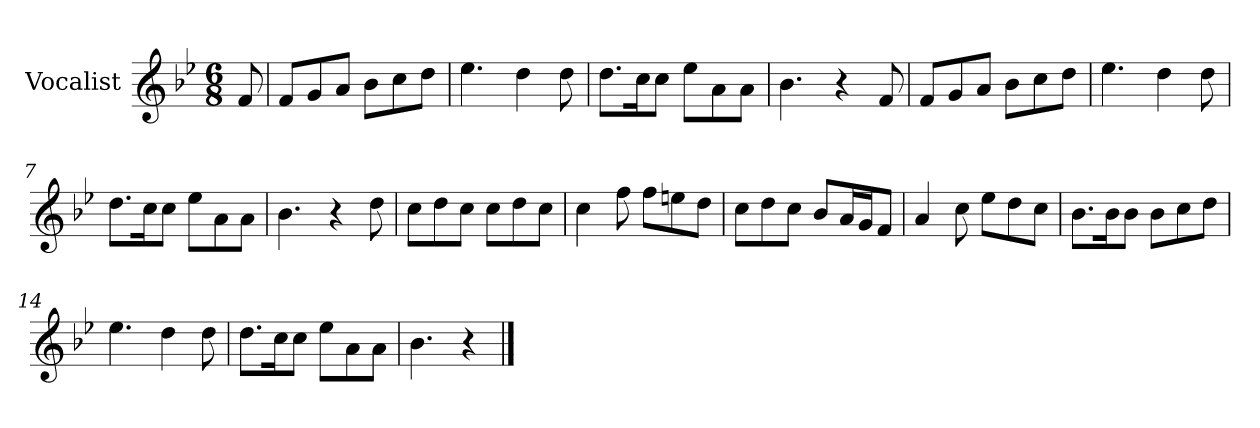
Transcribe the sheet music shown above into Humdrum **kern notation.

**kern
*part1
*staff1
*I"Vocalist
*k[b-e-]
*B-:
*M6/8
=
8f
=1
8fL
8g
8aJ
8b-L
8cc
8ddJ
=2
4.ee-
4dd
8dd
=3
8.ddL
16ccK
8ccJ
8ee-L
8a
8aJ
=4
4.b-
4r
8f
=5
8fL
8g
8aJ
8b-L
8cc
8ddJ
=6
4.ee-
4dd
8dd
=7
8.ddL
16ccK
8ccJ
8ee-L
8a
8aJ
=8
4.b-
4r
8dd
=9
8ccL
8dd
8ccJ
8ccL
8dd
8ccJ
=10
4cc
8ff
8ffL
8een
8ddJ
=11
8ccL
8dd
8ccJ
8b-L
16aL
16gJ
8fJ
=12
4a
8cc
8ee-L
8dd
8ccJ
=13
8.b-L
16b-K
8b-J
8b-L
8cc
8ddJ
=14
4.ee-
4dd
8dd
=15
8.ddL
16ccK
8ccJ
8ee-L
8a
8aJ
=16
4.b-
4r
==
*-
